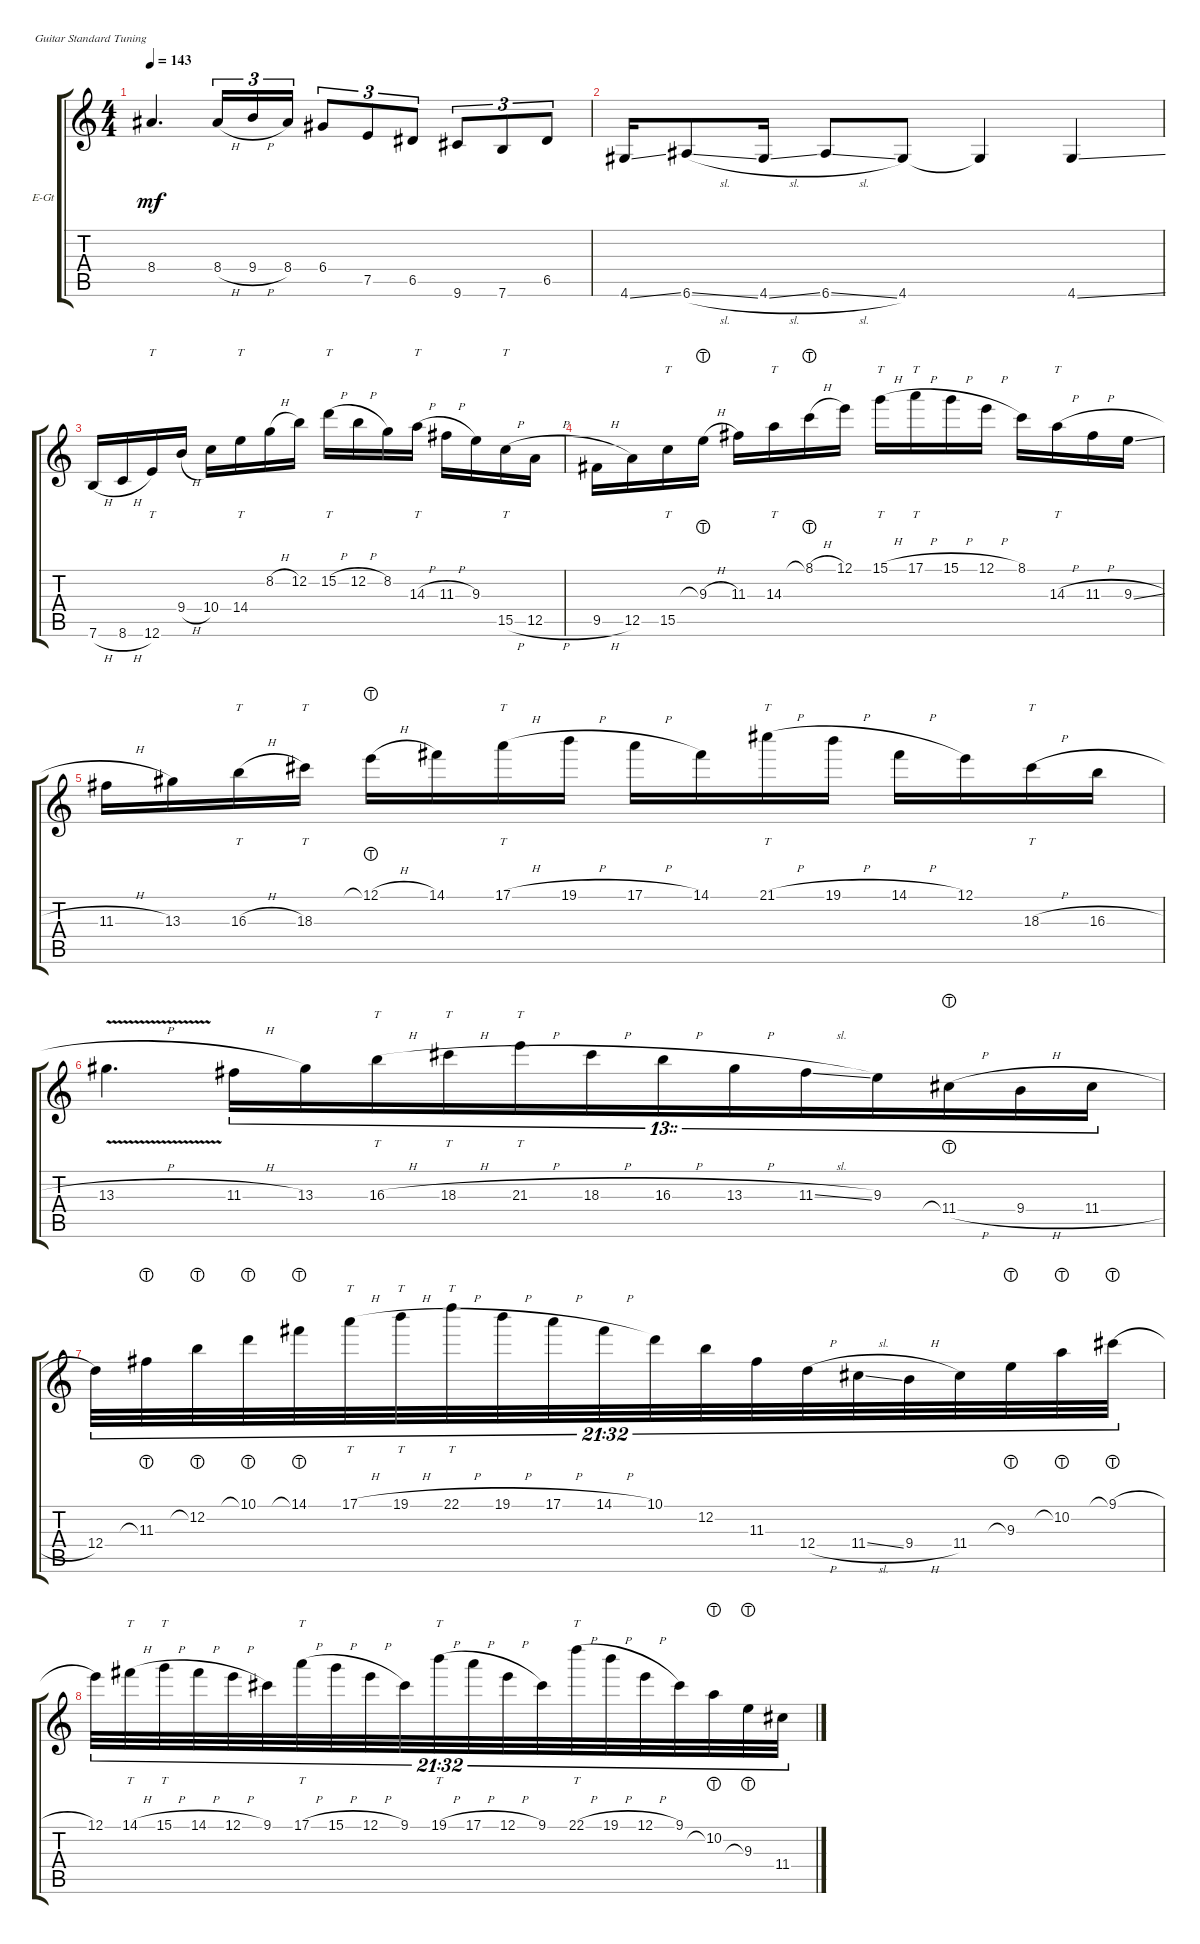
\defaultSystemsLayout 4
\bracketExtendMode groupsimilarinstruments
\firstSystemTrackNameOrientation horizontal
\otherSystemsTrackNameOrientation horizontal
\chordDiagramsInScore
\track ("Electric Guitar" "E-Gt") {instrument overdrivenguitar}
\staff {score tabs}
\tuning (E4 B3 G3 D3 A2 E2)
\ts (4 4)
\tempo 143
\clef g2
\ks c
8.4{t acc #}.4{d dy mf} 8.4{h acc #}.16{tu (3 2)} 9.4{h}.16{tu (3 2)} 8.4{acc #}.16{tu (3 2)} 6.4{acc #}.8{tu (3 2)} 7.5.8{tu (3 2)} 6.5{acc #}.8{tu (3 2)} 9.6{acc #}.8{tu (3 2)} 7.6.8{tu (3 2)} 6.5{acc #}.8{tu (3 2)} |
4.6{ss acc #}.16 6.6{sl acc #}.8 4.6{sl acc #}.16 6.6{sl acc #}.8 4.6{acc #}.8 4.6{t acc #}.4 4.6{ss acc #}.4 |
7.6{h}.16 8.6{h}.16 12.6.16{tt} 9.4{h}.16 10.4.16 14.4.16{tt} 8.2{h}.16 12.2.16 15.2{h}.16{tt} 12.2{h}.16 8.2.16 14.3{h}.16{tt} 11.3{h acc #}.16 9.3.16 15.5{h}.16{tt} 12.5{h}.16 |
9.5{h acc #}.16 12.5.16 15.5.16{tt} 9.3{h lht}.16 11.3{acc #}.16 14.3.16{tt} 8.1{h lht}.16 12.1.16 15.1{h}.16{tt} 17.1{h}.16{tt} 15.1{h}.16 12.1{h}.16 8.1.16 14.3{h}.16{tt} 11.3{h acc #}.16 9.3{sl}.16 |
11.3{h acc #}.16 13.3{acc #}.16 16.3{h}.16{tt} 18.3{acc #}.16{tt} 12.1{h lht}.16 14.1{acc #}.16 17.1{h}.16{tt} 19.1{h}.16 17.1{h}.16 14.1{acc #}.16 21.1{h acc #}.16{tt} 19.1{h}.16 14.1{h acc #}.16 12.1.16 18.3{h acc #}.16{tt} 16.3{h}.16 |
13.3{v h acc #}.4{d} 11.3{h acc #}.16{tu (13 10)} 13.3{acc #}.16{tu (13 10)} 16.3{h}.16{tt tu (13 10)} 18.3{h acc #}.16{tt tu (13 10)} 21.3{h}.16{tt tu (13 10)} 18.3{h acc #}.16{tu (13 10)} 16.3{h}.16{tu (13 10)} 13.3{h acc #}.16{tu (13 10)} 11.3{sl acc #}.16{tu (13 10)} 9.3.16{tu (13 10)} 11.4{h lht acc #}.16{tu (13 10)} 9.4{h}.16{tu (13 10)} 11.4{h acc #}.16{tu (13 10)} |
12.4.32{tu (21 32)} 11.3{lht acc #}.32{tu (21 32)} 12.2{lht}.32{tu (21 32)} 10.1{lht}.32{tu (21 32)} 14.1{lht acc #}.32{tu (21 32)} 17.1{h}.32{tt tu (21 32)} 19.1{h}.32{tt tu (21 32)} 22.1{h}.32{tt tu (21 32)} 19.1{h}.32{tu (21 32)} 17.1{h}.32{tu (21 32)} 14.1{h acc #}.32{tu (21 32)} 10.1.32{tu (21 32)} 12.2.32{tu (21 32)} 11.3{acc #}.32{tu (21 32)} 12.4{h}.32{tu (21 32)} 11.4{sl acc #}.32{tu (21 32)} 9.4{h}.32{tu (21 32)} 11.4{acc #}.32{tu (21 32)} 9.3{lht}.32{tu (21 32)} 10.2{lht}.32{tu (21 32)} 9.1{h lht acc #}.32{tu (21 32)} |
12.1.32{tu (21 32)} 14.1{h acc #}.32{tt tu (21 32)} 15.1{h}.32{tt tu (21 32)} 14.1{h acc #}.32{tu (21 32)} 12.1{h}.32{tu (21 32)} 9.1{acc #}.32{tu (21 32)} 17.1{h}.32{tt tu (21 32)} 15.1{h}.32{tu (21 32)} 12.1{h}.32{tu (21 32)} 9.1{acc #}.32{tu (21 32)} 19.1{h}.32{tt tu (21 32)} 17.1{h}.32{tu (21 32)} 12.1{h}.32{tu (21 32)} 9.1{acc #}.32{tu (21 32)} 22.1{h}.32{tt tu (21 32)} 19.1{h}.32{tu (21 32)} 12.1{h}.32{tu (21 32)} 9.1{acc #}.32{tu (21 32)} 10.2{lht}.32{tu (21 32)} 9.3{lht}.32{tu (21 32)} 11.4{h acc #}.32{tu (21 32)}
